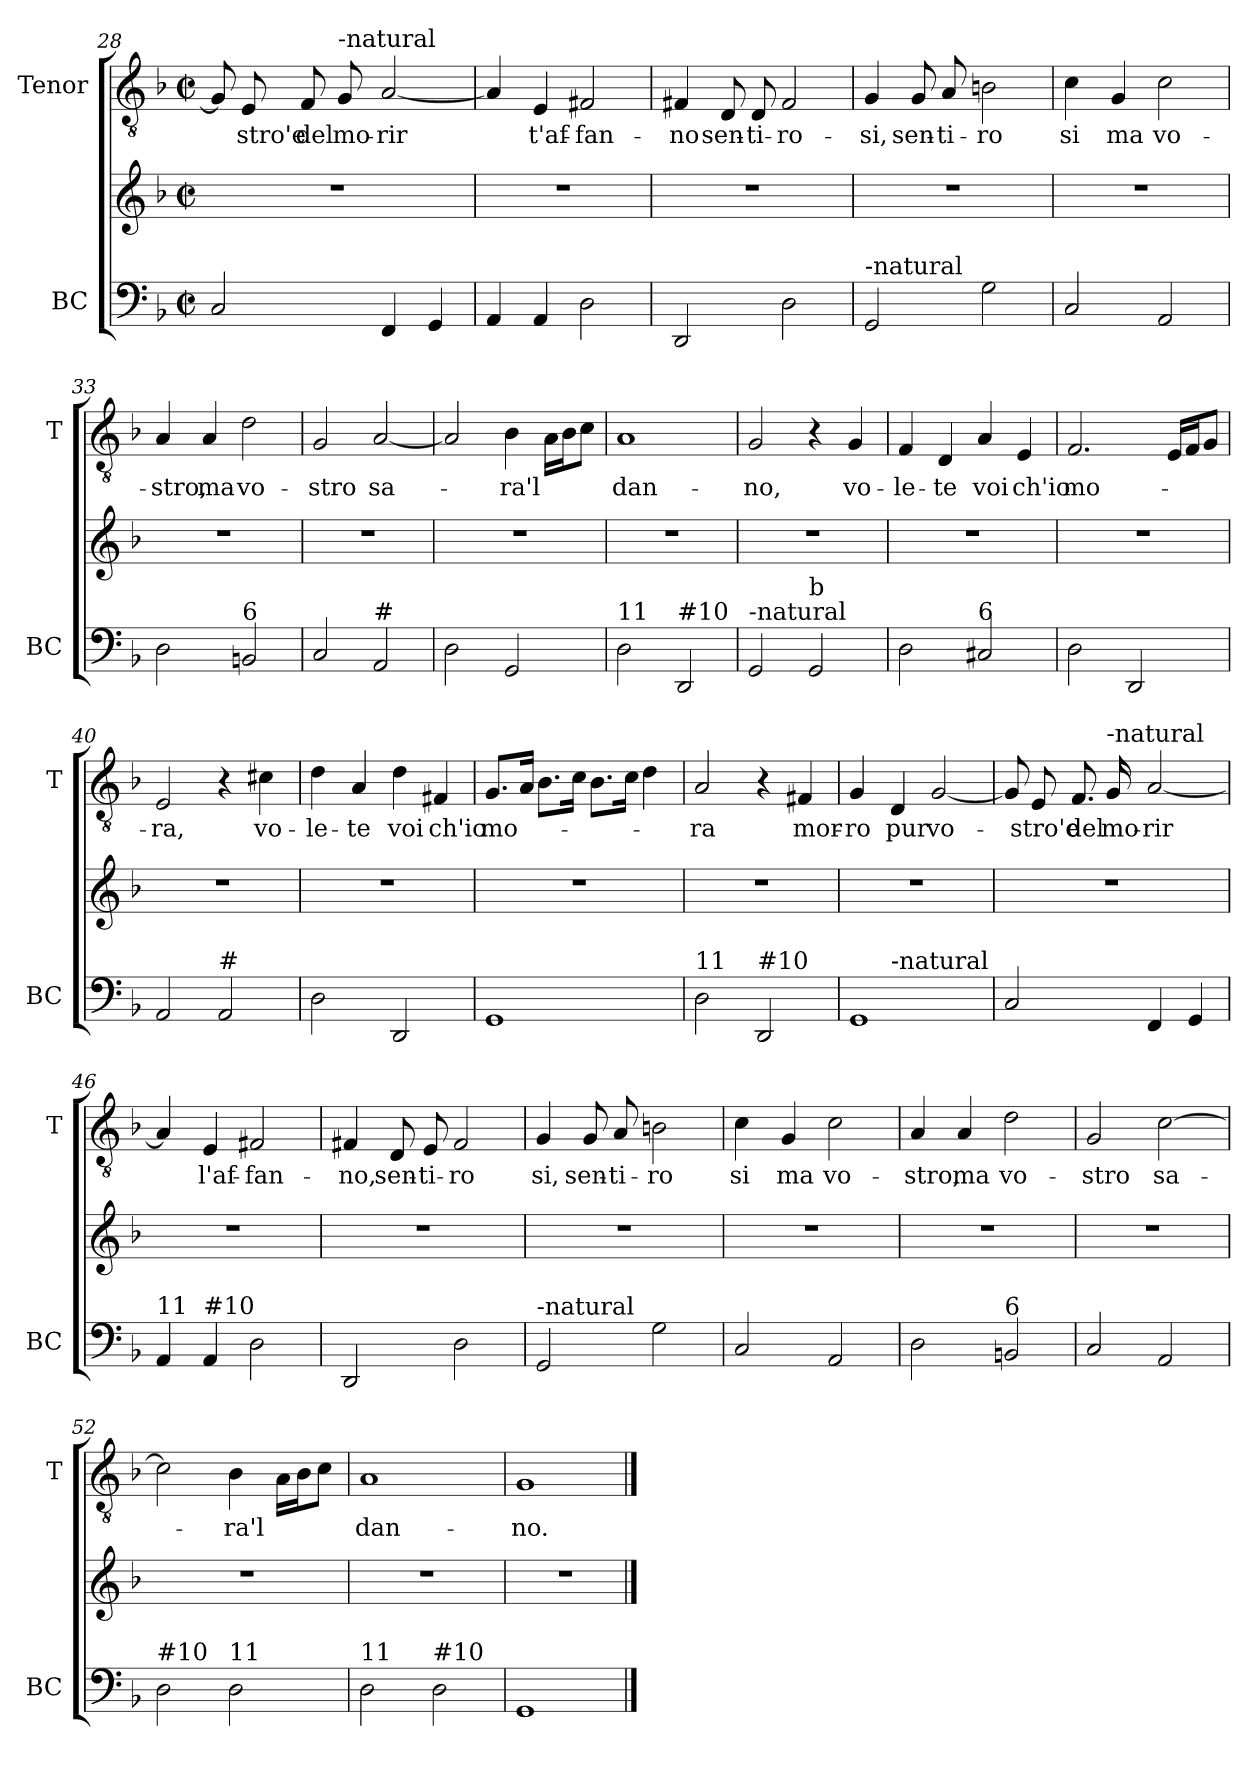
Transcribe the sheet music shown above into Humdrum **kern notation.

**kern	**kern	**kern	**text
*part2	*part2	*part1	*part1
*staff3	*staff2	*staff1	*staff1
*I"BC	*	*I"Tenor	*
*I'BC	*	*I'T	*
*clefF4	*clefG2	*clefGv2	*
*k[b-]	*k[b-]	*k[b-]	*
*F:	*F:	*F:	*
*M2/2	*M2/2	*M2/2	*
*met(c|)	*met(c|)	*met(c|)	*
=28	=28	=28	=28
2C/	1r	8G/]	.
!	!	!	!LO:LY:b
.	.	8E/	-stro'e
!	!	!	!LO:LY:b
.	.	8F/	del
!	!	!LO:TX:a:t=-natural	!
!	!	!	!LO:LY:b
.	.	8G/	mo-
!	!	!	!LO:LY:b
4FF/	.	[2A/	-rir
4GG/	.	.	.
=29	=29	=29	=29
4AA/	1r	4A/]	.
!	!	!	!LO:LY:b
4AA/	.	4E/	t'af-
!	!	!	!LO:LY:b
2D\	.	2F#X/	-fan-
=30	=30	=30	=30
!	!	!	!LO:LY:b
2DD/	1r	4F#X/	-no
!	!	!	!LO:LY:b
.	.	8D/	sen-
!	!	!	!LO:LY:b
.	.	8D/	-ti-
!	!	!	!LO:LY:b
2D\	.	2F#/	-ro-
=31	=31	=31	=31
!LO:TX:a:t=-natural	!	!	!
!	!	!	!LO:LY:b
2GG/	1r	4G/	-si,
!	!	!	!LO:LY:b
.	.	8G/	sen-
!	!	!	!LO:LY:b
.	.	8A/	-ti-
!	!	!	!LO:LY:b
2G\	.	2Bn\	-ro
!!LO:LB:g=z
=32	=32	=32	=32
!	!	!	!LO:LY:b
2C/	1r	4c\	si
!	!	!	!LO:LY:b
.	.	4G/	ma
!	!	!	!LO:LY:b
2AA/	.	2c\	vo-
=33	=33	=33	=33
!	!	!	!LO:LY:b
2D\	1r	4A/	-stro,
!	!	!	!LO:LY:b
.	.	4A/	ma
!LO:TX:a:t=6	!	!	!
!	!	!	!LO:LY:b
2BBn/	.	2d\	vo-
=34	=34	=34	=34
!	!	!	!LO:LY:b
2C/	1r	2G/	-stro
!LO:TX:a:t=#	!	!	!
!	!	!	!LO:LY:b
2AA/	.	[2A/	sa-
=35	=35	=35	=35
2D\	1r	2A/]	.
!	!	!	!LO:LY:b
2GG/	.	4B-\	-ra'l
.	.	16A\LL	.
.	.	16B-\J	.
.	.	8c\J	.
=36	=36	=36	=36
!LO:TX:a:t=11	!	!	!
!	!	!	!LO:LY:b
2D\	1r	1A	dan-
!LO:TX:a:t=#10	!	!	!
2DD/	.	.	.
=37	=37	=37	=37
!LO:TX:a:t=-natural	!	!	!
!	!	!	!LO:LY:b
2GG/	1r	2G/	-no,
!LO:TX:a:t=b	!	!	!
2GG/	.	4r	.
!	!	!	!LO:LY:b
.	.	4G/	vo-
!!LO:PB:g=z
=38	=38	=38	=38
!	!	!	!LO:LY:b
2D\	1r	4F/	-le-
!	!	!	!LO:LY:b
.	.	4D/	-te
!LO:TX:a:t=6	!	!	!
!	!	!	!LO:LY:b
2C#X/	.	4A/	voi
!	!	!	!LO:LY:b
.	.	4E/	ch'io
=39	=39	=39	=39
!	!	!	!LO:LY:b
2D\	1r	2.F/	mo-
2DD/	.	.	.
.	.	16E/LL	.
.	.	16F/J	.
.	.	8G/J	.
=40	=40	=40	=40
!	!	!	!LO:LY:b
2AA/	1r	2E/	-ra,
!LO:TX:a:t=#	!	!	!
2AA/	.	4r	.
!	!	!	!LO:LY:b
.	.	4c#X\	vo-
=41	=41	=41	=41
!	!	!	!LO:LY:b
2D\	1r	4d\	-le-
!	!	!	!LO:LY:b
.	.	4A/	-te
!	!	!	!LO:LY:b
2DD/	.	4d\	voi
!	!	!	!LO:LY:b
.	.	4F#X/	ch'io
=42	=42	=42	=42
!	!	!	!LO:LY:b
1GG	1r	8.G/L	mo-
.	.	16A/Jk	.
.	.	8.B-\L	.
.	.	16c\Jk	.
.	.	8.B-\L	.
.	.	16c\Jk	.
.	.	4d\	.
!!LO:LB:g=z
=43	=43	=43	=43
!LO:TX:a:t=11	!	!	!
!	!	!	!LO:LY:b
2D\	1r	2A/	-ra
!LO:TX:a:t=#10	!	!	!
2DD/	.	4r	.
!	!	!	!LO:LY:b
.	.	4F#X/	mor-
=44	=44	=44	=44
!	!	!	!LO:LY:b
*^	*	*	*
1GG	4ryy	1r	4G/	-ro
!	!LO:TX:a:t=-natural	!	!	!
!	!	!	!	!LO:LY:b
.	2.ryy	.	4D/	pur
!	!	!	!	!LO:LY:b
.	.	.	[2G/	vo-
*v	*v	*	*	*
=45	=45	=45	=45
2C/	1r	8G/]	.
!	!	!	!LO:LY:b
.	.	8E/	-stro'e
!	!	!	!LO:LY:b
.	.	8.F/	del
!	!	!LO:TX:a:t=-natural	!
!	!	!	!LO:LY:b
.	.	16G/	mo-
!	!	!	!LO:LY:b
4FF/	.	[2A/	-rir
4GG/	.	.	.
=46	=46	=46	=46
!LO:TX:a:t=11	!	!	!
4AA/	1r	4A/]	.
!LO:TX:a:t=#10	!	!	!
!	!	!	!LO:LY:b
4AA/	.	4E/	l'af-
!	!	!	!LO:LY:b
2D\	.	2F#X/	-fan-
=47	=47	=47	=47
!	!	!	!LO:LY:b
2DD/	1r	4F#X/	-no,
!	!	!	!LO:LY:b
.	.	8D/	sen-
!	!	!	!LO:LY:b
.	.	8E/	-ti-
!	!	!	!LO:LY:b
2D\	.	2F#/	-ro
=48	=48	=48	=48
!LO:TX:a:t=-natural	!	!	!
!	!	!	!LO:LY:b
2GG/	1r	4G/	si,
!	!	!	!LO:LY:b
.	.	8G/	sen-
!	!	!	!LO:LY:b
.	.	8A/	-ti-
!	!	!	!LO:LY:b
2G\	.	2Bn\	-ro
!!LO:LB:g=z
=49	=49	=49	=49
!	!	!	!LO:LY:b
2C/	1r	4c\	si
!	!	!	!LO:LY:b
.	.	4G/	ma
!	!	!	!LO:LY:b
2AA/	.	2c\	vo-
=50	=50	=50	=50
!	!	!	!LO:LY:b
2D\	1r	4A/	-stro,
!	!	!	!LO:LY:b
.	.	4A/	ma
!LO:TX:a:t=6	!	!	!
!	!	!	!LO:LY:b
2BBn/	.	2d\	vo-
=51	=51	=51	=51
!	!	!	!LO:LY:b
2C/	1r	2G/	-stro
!	!	!	!LO:LY:b
2AA/	.	[2c\	sa-
=52	=52	=52	=52
!LO:TX:a:t=#10	!	!	!
2D\	1r	2c\]	.
!LO:TX:a:t=11	!	!	!
!	!	!	!LO:LY:b
2D\	.	4B-\	-ra'l
.	.	16A\LL	.
.	.	16B-\J	.
.	.	8c\J	.
=53	=53	=53	=53
!LO:TX:a:t=11	!	!	!
!	!	!	!LO:LY:b
2D\	1r	1A	dan-
!LO:TX:a:t=#10	!	!	!
2D\	.	.	.
=54	=54	=54	=54
!	!	!	!LO:LY:b
1GG	1r	1G	-no.
==	==	==	==
*-	*-	*-	*-
